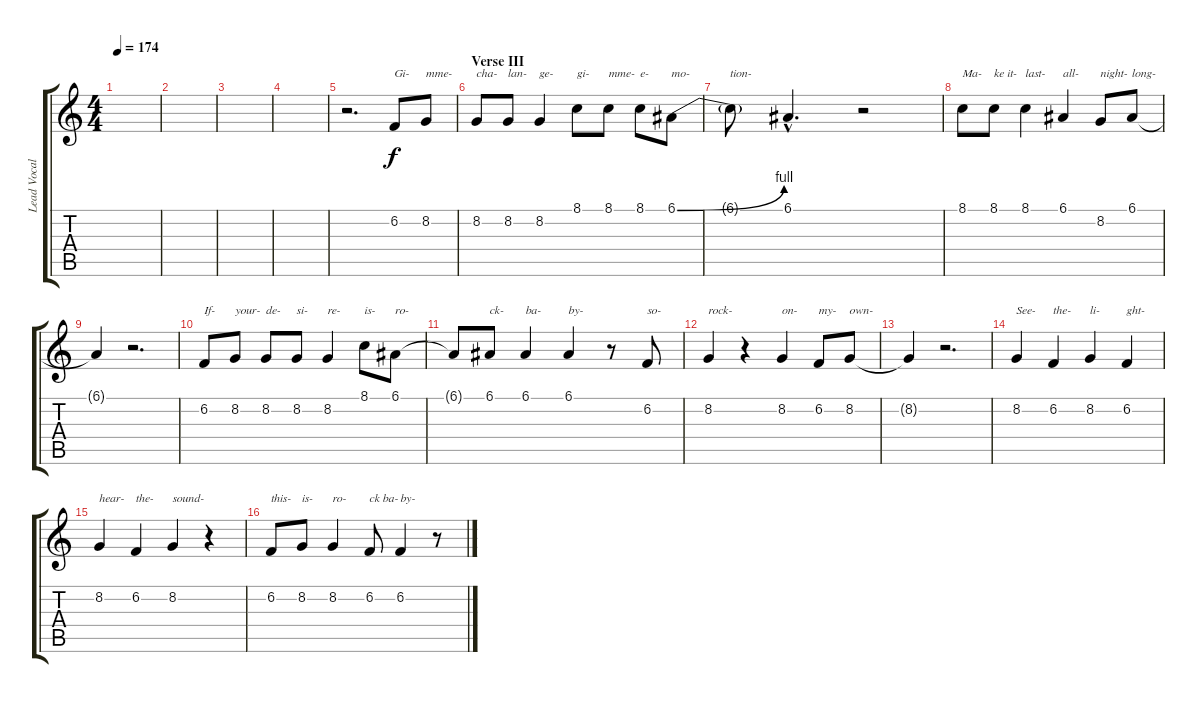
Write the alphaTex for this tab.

\track ("Lead Vocals" "Lead Vocal") {instrument lead5charang}
\staff {score tabs}
\tuning (E4 B3 G3 D3 A2 E2) {hide}
\ts (4 4)
\tempo 174
\clef g2
\ks c
|
|
|
|
r.2{d} 6.2.8{txt "Gi-"} 8.2.8{txt "mme-"} |
\section ("" "Verse III")
8.2.8{txt "cha-"} 8.2.8{txt "lan-"} 8.2.4{txt "ge-"} 8.1.8{txt "gi-"} 8.1.8{txt "mme-"} 8.1.8{txt "e-"} 6.1{be (bend 0 0 60 4)}.8{txt "mo-"} |
6.1{t}.8{txt "tion-"} 6.1{hac}.4{d} r.2 |
8.1.8{txt "Ma-"} 8.1.8{txt "ke it-"} 8.1.4{txt "last-"} 6.1.4{txt "all-"} 8.2.8{txt "night-"} 6.1.8{txt "long-"} |
6.1{t}.4 r.2{d} |
6.2.8{txt "If-"} 8.2.8{txt "your-"} 8.2.8{txt "de-"} 8.2.8{txt "si-"} 8.2.4{txt "re-"} 8.1.8{txt "is-"} 6.1.8{txt "ro-"} |
6.1{t}.8 6.1.8{txt "ck-"} 6.1.4{txt "ba-"} 6.1.4{txt "by-"} r.8 6.2.8{txt "so-"} |
8.2.4{txt "rock-"} r.4 8.2.4{txt "on-"} 6.2.8{txt "my-"} 8.2.8{txt "own-"} |
8.2{t}.4 r.2{d} |
8.2.4{txt "See-"} 6.2.4{txt "the-"} 8.2.4{txt "li-"} 6.2.4{txt "ght-"} |
8.2.4{txt "hear-"} 6.2.4{txt "the-"} 8.2.4{txt "sound-"} r.4 |
6.2.8{txt "this-"} 8.2.8{txt "is-"} 8.2.4{txt "ro-"} 6.2.8{txt "ck ba-"} 6.2.4{txt "by-"} r.8
